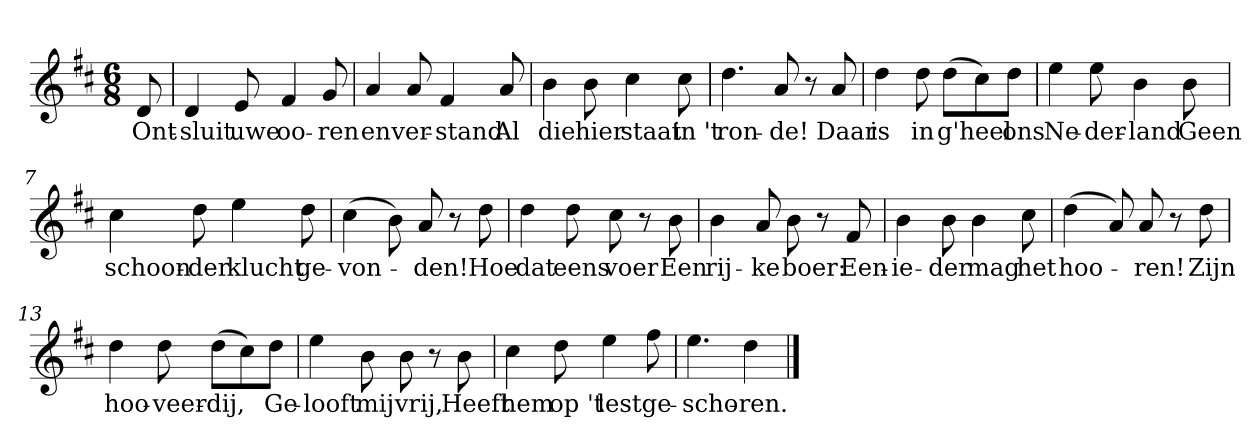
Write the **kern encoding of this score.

**kern	**text
*part1	*part1
*staff1	*staff1
*clefG2	*
*k[f#c#]	*
*D:	*
*M6/8	*
*MM120	*
=	=
8d	Ont-
=1	=1
4d	-sluit
8e	uwe
4f#	oo-
8g	-ren
=2	=2
4a	en
8a	ver-
4f#	-stand
8a	Al
=3	=3
4b	die
8b	hier
4cc#	staat
8cc#	in 't
=4	=4
4.dd	ron-
8a	-de!
8r	.
8a	Daar
=5	=5
4dd	is
8dd	in
(8dd\L	g'heel
8cc#\)	.
8dd\J	ons
=6	=6
4ee	Ne-
8ee	-der-
4b	-land
8b	Geen
=7	=7
4cc#	schoon-
8dd	-der
4ee	klucht
8dd	ge-
=8	=8
(4cc#	-von-
8b)	.
8a	-den!
8r	.
8dd	Hoe
=9	=9
4dd	dat
8dd	eens
8cc#	voer
8r	.
8b	Een
=10	=10
4b	rij-
8a	-ke
8b	boer:
8r	.
8f#	Een-
=11	=11
4b	-ie-
8b	-der
4b	mag
8cc#	het
=12	=12
(4dd	hoo-
8a)	.
8a	-ren!
8r	.
8dd	Zijn
=13	=13
4dd	hoo-
8dd	-veer-
(8dd\L	-dij,
8cc#\)	.
8dd\J	Ge-
=14	=14
4ee	-looft
8b	mij
8b	vrij,
8r	.
8b	Heeft
=15	=15
4cc#	hem
8dd	op 't
4ee	lest
8ff#	ge-
=16	=16
4.ee	-scho-
4dd	-ren.
==	==
*-	*-
